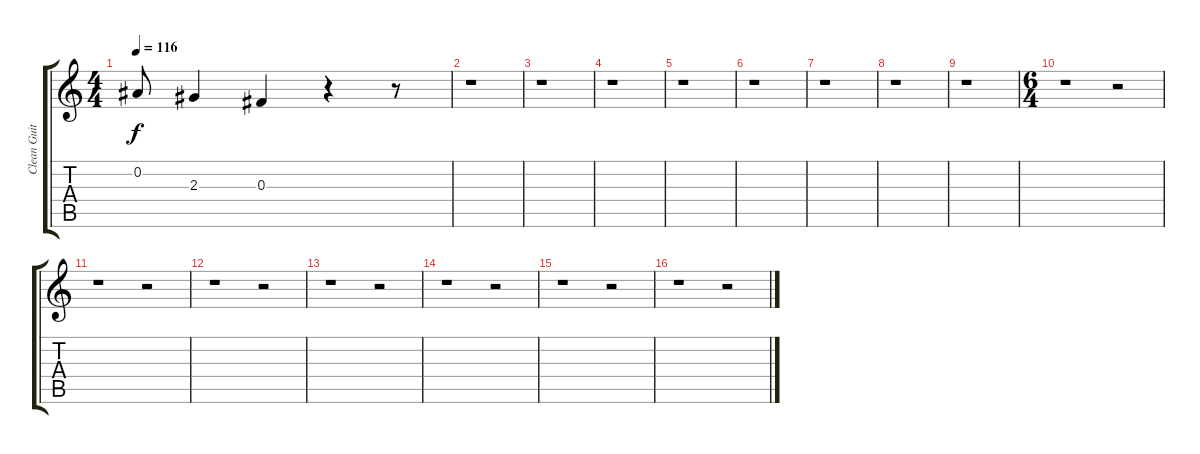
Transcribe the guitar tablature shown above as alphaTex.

\track ("Clean Guitar 1" "Clean Guit") {instrument acousticguitarsteel}
\staff {score tabs}
\tuning (Eb4 Bb3 Gb3 Db3 Ab2 Eb2) {hide}
\ts (4 4)
\tempo 116
\clef g2
\ks c
0.2{t}.8{dy f} 2.3.4 0.3.4 r.4 r.8 |
r.1 |
r.1 |
r.1 |
r.1 |
r.1 |
r.1 |
r.1 |
r.1 |
\ts (6 4)
r.1 r.2 |
r.1 r.2 |
r.1 r.2 |
r.1 r.2 |
r.1 r.2 |
r.1 r.2 |
r.1 r.2
